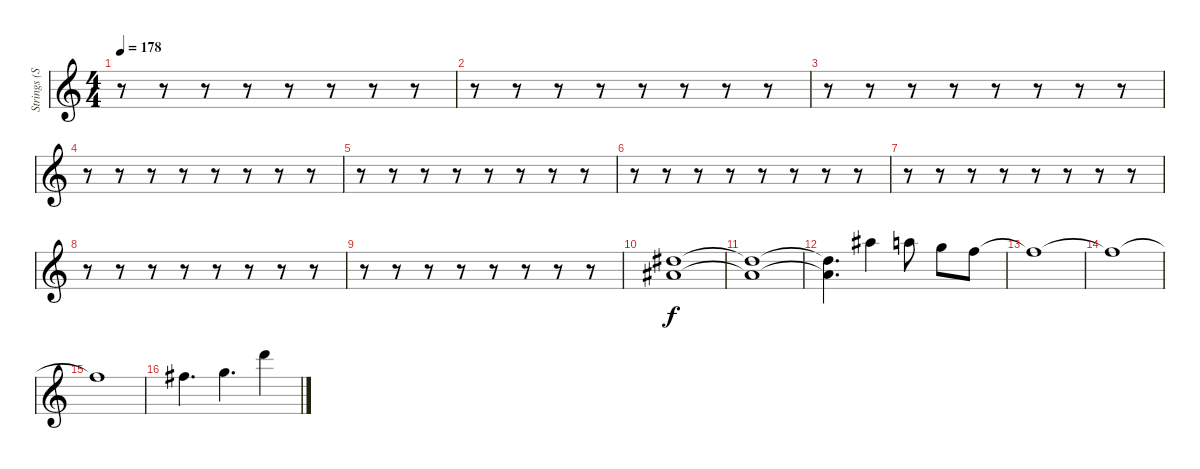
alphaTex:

\track ("Strings (Staff 1)" "Strings (S") {instrument acousticgrandpiano}
\staff {score}
\tuning (E4 B3 G3 D3 A2 E2 B1) {hide}
\ts (4 4)
\tempo 178
\clef g2
\ks c
r.8{dy f} r.8 r.8 r.8 r.8 r.8 r.8 r.8 |
r.8 r.8 r.8 r.8 r.8 r.8 r.8 r.8 |
r.8 r.8 r.8 r.8 r.8 r.8 r.8 r.8 |
r.8 r.8 r.8 r.8 r.8 r.8 r.8 r.8 |
r.8 r.8 r.8 r.8 r.8 r.8 r.8 r.8 |
r.8 r.8 r.8 r.8 r.8 r.8 r.8 r.8 |
r.8 r.8 r.8 r.8 r.8 r.8 r.8 r.8 |
r.8 r.8 r.8 r.8 r.8 r.8 r.8 r.8 |
r.8 r.8 r.8 r.8 r.8 r.8 r.8 r.8 |
\section ("" "")
(11.1 11.2).1 |
(11.1{t} 11.2{t}).1 |
(11.1{t} 11.2{t}).4{d} 18.1.4 17.1.8 15.1.8 13.1.8 |
13.1{t}.1 |
13.1{t}.1 |
13.1{t}.1 |
14.1.4{d} 15.1.4{d} 22.1.4
